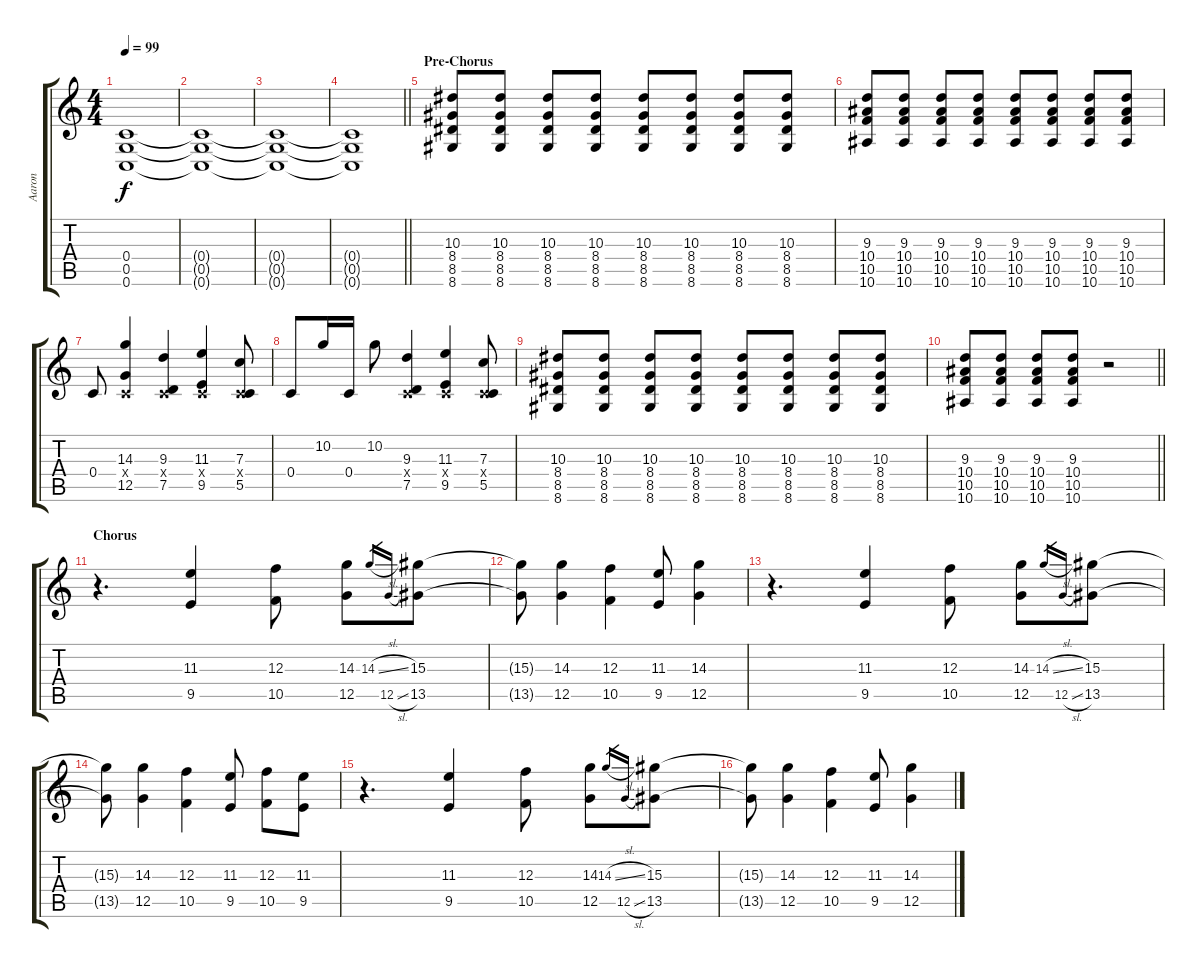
\track ("Aaron" "Aaron") {instrument distortionguitar}
\staff {score tabs}
\tuning (D4 A3 F3 C3 G2 C2) {hide}
\ts (4 4)
\tempo 99
\clef g2
\ks c
(0.4 0.5 0.6).1{dy f} |
(0.4{t} 0.5{t} 0.6{t}).1 |
(0.4{t} 0.5{t} 0.6{t}).1 |
\barLineRight lightlight
(0.4{t} 0.5{t} 0.6{t}).1 |
\section ("" "Pre-Chorus")
(10.3 8.4 8.5 8.6).8 (10.3 8.4 8.5 8.6).8 (10.3 8.4 8.5 8.6).8 (10.3 8.4 8.5 8.6).8 (10.3 8.4 8.5 8.6).8 (10.3 8.4 8.5 8.6).8 (10.3 8.4 8.5 8.6).8 (10.3 8.4 8.5 8.6).8 |
(9.3 10.4 10.5 10.6).8 (9.3 10.4 10.5 10.6).8 (9.3 10.4 10.5 10.6).8 (9.3 10.4 10.5 10.6).8 (9.3 10.4 10.5 10.6).8 (9.3 10.4 10.5 10.6).8 (9.3 10.4 10.5 10.6).8 (9.3 10.4 10.5 10.6).8 |
0.4.8 (14.3 0.4{x} 12.5).4 (9.3 0.4{x} 7.5).4 (11.3 0.4{x} 9.5).4 (7.3 0.4{x} 5.5).8 |
0.4.8 10.2.16 0.4.16 10.2.8 (9.3 0.4{x} 7.5).4 (11.3 0.4{x} 9.5).4 (7.3 0.4{x} 5.5).8 |
(10.3 8.4 8.5 8.6).8 (10.3 8.4 8.5 8.6).8 (10.3 8.4 8.5 8.6).8 (10.3 8.4 8.5 8.6).8 (10.3 8.4 8.5 8.6).8 (10.3 8.4 8.5 8.6).8 (10.3 8.4 8.5 8.6).8 (10.3 8.4 8.5 8.6).8 |
\barLineRight lightlight
(9.3 10.4 10.5 10.6).8 (9.3 10.4 10.5 10.6).8 (9.3 10.4 10.5 10.6).8 (9.3 10.4 10.5 10.6).8 r.2 |
\section ("" "Chorus")
r.4{d} (11.3 9.5).4 (12.3 10.5).8 (14.3 12.5).8 14.3{sl}.16{gr} 12.5{sl}.16{gr} (15.3 13.5).8 |
(15.3{t} 13.5{t}).8 (14.3 12.5).4 (12.3 10.5).4 (11.3 9.5).8 (14.3 12.5).4 |
r.4{d} (11.3 9.5).4 (12.3 10.5).8 (14.3 12.5).8 14.3{sl}.16{gr} 12.5{sl}.16{gr} (15.3 13.5).8 |
(15.3{t} 13.5{t}).8 (14.3 12.5).4 (12.3 10.5).4 (11.3 9.5).8 (12.3 10.5).8 (11.3 9.5).8 |
r.4{d} (11.3 9.5).4 (12.3 10.5).8 (14.3 12.5).8 14.3{sl}.16{gr} 12.5{sl}.16{gr} (15.3 13.5).8 |
(15.3{t} 13.5{t}).8 (14.3 12.5).4 (12.3 10.5).4 (11.3 9.5).8 (14.3 12.5).4
